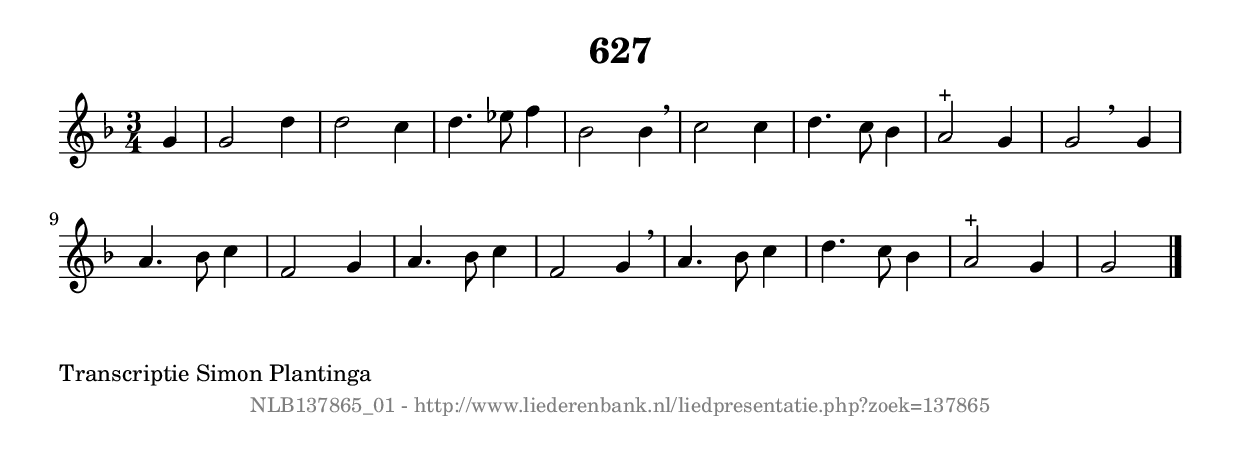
%
% produced by wce2krn 1.64 (7 June 2014)
%
\version"2.16"
#(append! paper-alist '(("long" . (cons (* 210 mm) (* 2000 mm)))))
#(set-default-paper-size "long")
sb = {\breathe}
mBreak = {\breathe }
bBreak = {\breathe }
x = {\once\override NoteHead #'style = #'cross }
gl=\glissando
itime={\override Staff.TimeSignature #'stencil = ##f }
ficta = {\once\set suggestAccidentals = ##t}
fine = {\once\override Score.RehearsalMark #'self-alignment-X = #1 \mark \markup {\italic{Fine}}}
dc = {\once\override Score.RehearsalMark #'self-alignment-X = #1 \mark \markup {\italic{D.C.}}}
dcf = {\once\override Score.RehearsalMark #'self-alignment-X = #1 \mark \markup {\italic{D.C. al Fine}}}
dcc = {\once\override Score.RehearsalMark #'self-alignment-X = #1 \mark \markup {\italic{D.C. al Coda}}}
ds = {\once\override Score.RehearsalMark #'self-alignment-X = #1 \mark \markup {\italic{D.S.}}}
dsf = {\once\override Score.RehearsalMark #'self-alignment-X = #1 \mark \markup {\italic{D.S. al Fine}}}
dsc = {\once\override Score.RehearsalMark #'self-alignment-X = #1 \mark \markup {\italic{D.S. al Coda}}}
pv = {\set Score.repeatCommands = #'((volta "1"))}
sv = {\set Score.repeatCommands = #'((volta "2"))}
tv = {\set Score.repeatCommands = #'((volta "3"))}
qv = {\set Score.repeatCommands = #'((volta "4"))}
xv = {\set Score.repeatCommands = #'((volta #f))}
\header{ tagline = ""
title = "627"
}
\score {{
\key g \dorian
\relative g'
{
\set melismaBusyProperties = #'()
\partial 32*8
\time 3/4
\tempo 4=120
\override Score.MetronomeMark #'transparent = ##t
\override Score.RehearsalMark #'break-visibility = #(vector #t #t #f)
g4 | g2 d'4 | d2 c4 | d4. ees8 f4 | bes,2 bes4 | \sb c2 c4 | d4. c8 bes4 | a2^"+" g4 | g2 \bar ":|:" \bBreak
g4 | a4. bes8 c4 | f,2 g4 | a4. bes8 c4 | f,2 g4 | \sb a4. bes8 c4 | d4. c8 bes4 | a2^"+" g4 | g2 \bar "|."
 }}
 \midi { }
 \layout {
            indent = 0.0\cm
}
}
\markup { \wordwrap-string #" 
Transcriptie Simon Plantinga
"}
\markup { \vspace #0 } \markup { \with-color #grey \fill-line { \center-column { \smaller "NLB137865_01 - http://www.liederenbank.nl/liedpresentatie.php?zoek=137865" } } }
